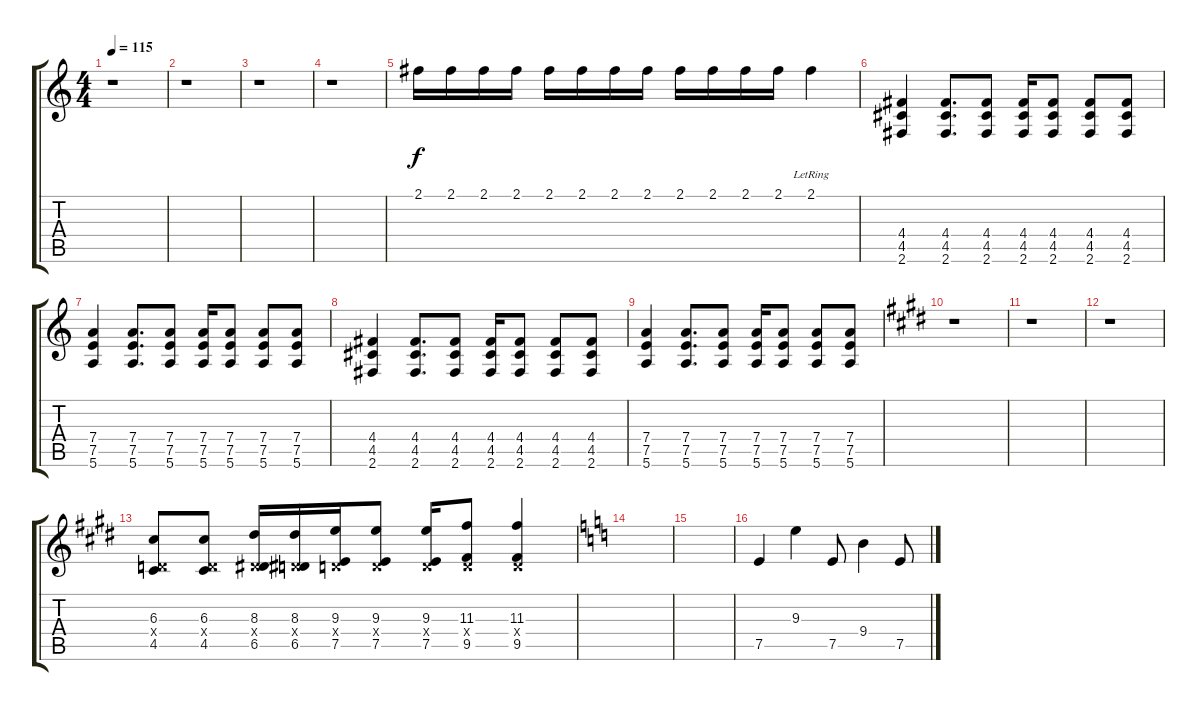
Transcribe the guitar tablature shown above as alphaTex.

\track "" {instrument overdrivenguitar}
\staff {score tabs}
\tuning (E4 B3 G3 D3 A2 E2) {hide}
\ts (4 4)
\tempo 115
\clef g2
\ks c
r.1{dy mf} |
r.1 |
r.1 |
r.1 |
2.1.16{dy f} 2.1.16 2.1.16 2.1.16 2.1.16 2.1.16 2.1.16 2.1.16 2.1.16 2.1.16 2.1.16 2.1.16 2.1{lr}.4 |
(4.4 4.5 2.6).4 (4.4 4.5 2.6).8{d} (4.4 4.5 2.6).8 (4.4 4.5 2.6).16 (4.4 4.5 2.6).8 (4.4 4.5 2.6).8 (4.4 4.5 2.6).8 |
(7.4 7.5 5.6).4 (7.4 7.5 5.6).8{d} (7.4 7.5 5.6).8 (7.4 7.5 5.6).16 (7.4 7.5 5.6).8 (7.4 7.5 5.6).8 (7.4 7.5 5.6).8 |
(4.4 4.5 2.6).4 (4.4 4.5 2.6).8{d} (4.4 4.5 2.6).8 (4.4 4.5 2.6).16 (4.4 4.5 2.6).8 (4.4 4.5 2.6).8 (4.4 4.5 2.6).8 |
(7.4 7.5 5.6).4 (7.4 7.5 5.6).8{d} (7.4 7.5 5.6).8 (7.4 7.5 5.6).16 (7.4 7.5 5.6).8 (7.4 7.5 5.6).8 (7.4 7.5 5.6).8 |
\ks e
r.1 |
r.1 |
r.1 |
(6.3 0.4{x} 4.5).8 (6.3 0.4{x} 4.5).8 (8.3 0.4{x} 6.5).16 (8.3 0.4{x} 6.5).16 (9.3 0.4{x} 7.5).16 (9.3 0.4{x} 7.5).8 (9.3 0.4{x} 7.5).16 (11.3 0.4{x} 9.5).8 (11.3 0.4{x} 9.5).4 |
\ks c
|
|
7.5.4 9.3.4 7.5.8 9.4.4 7.5.8
